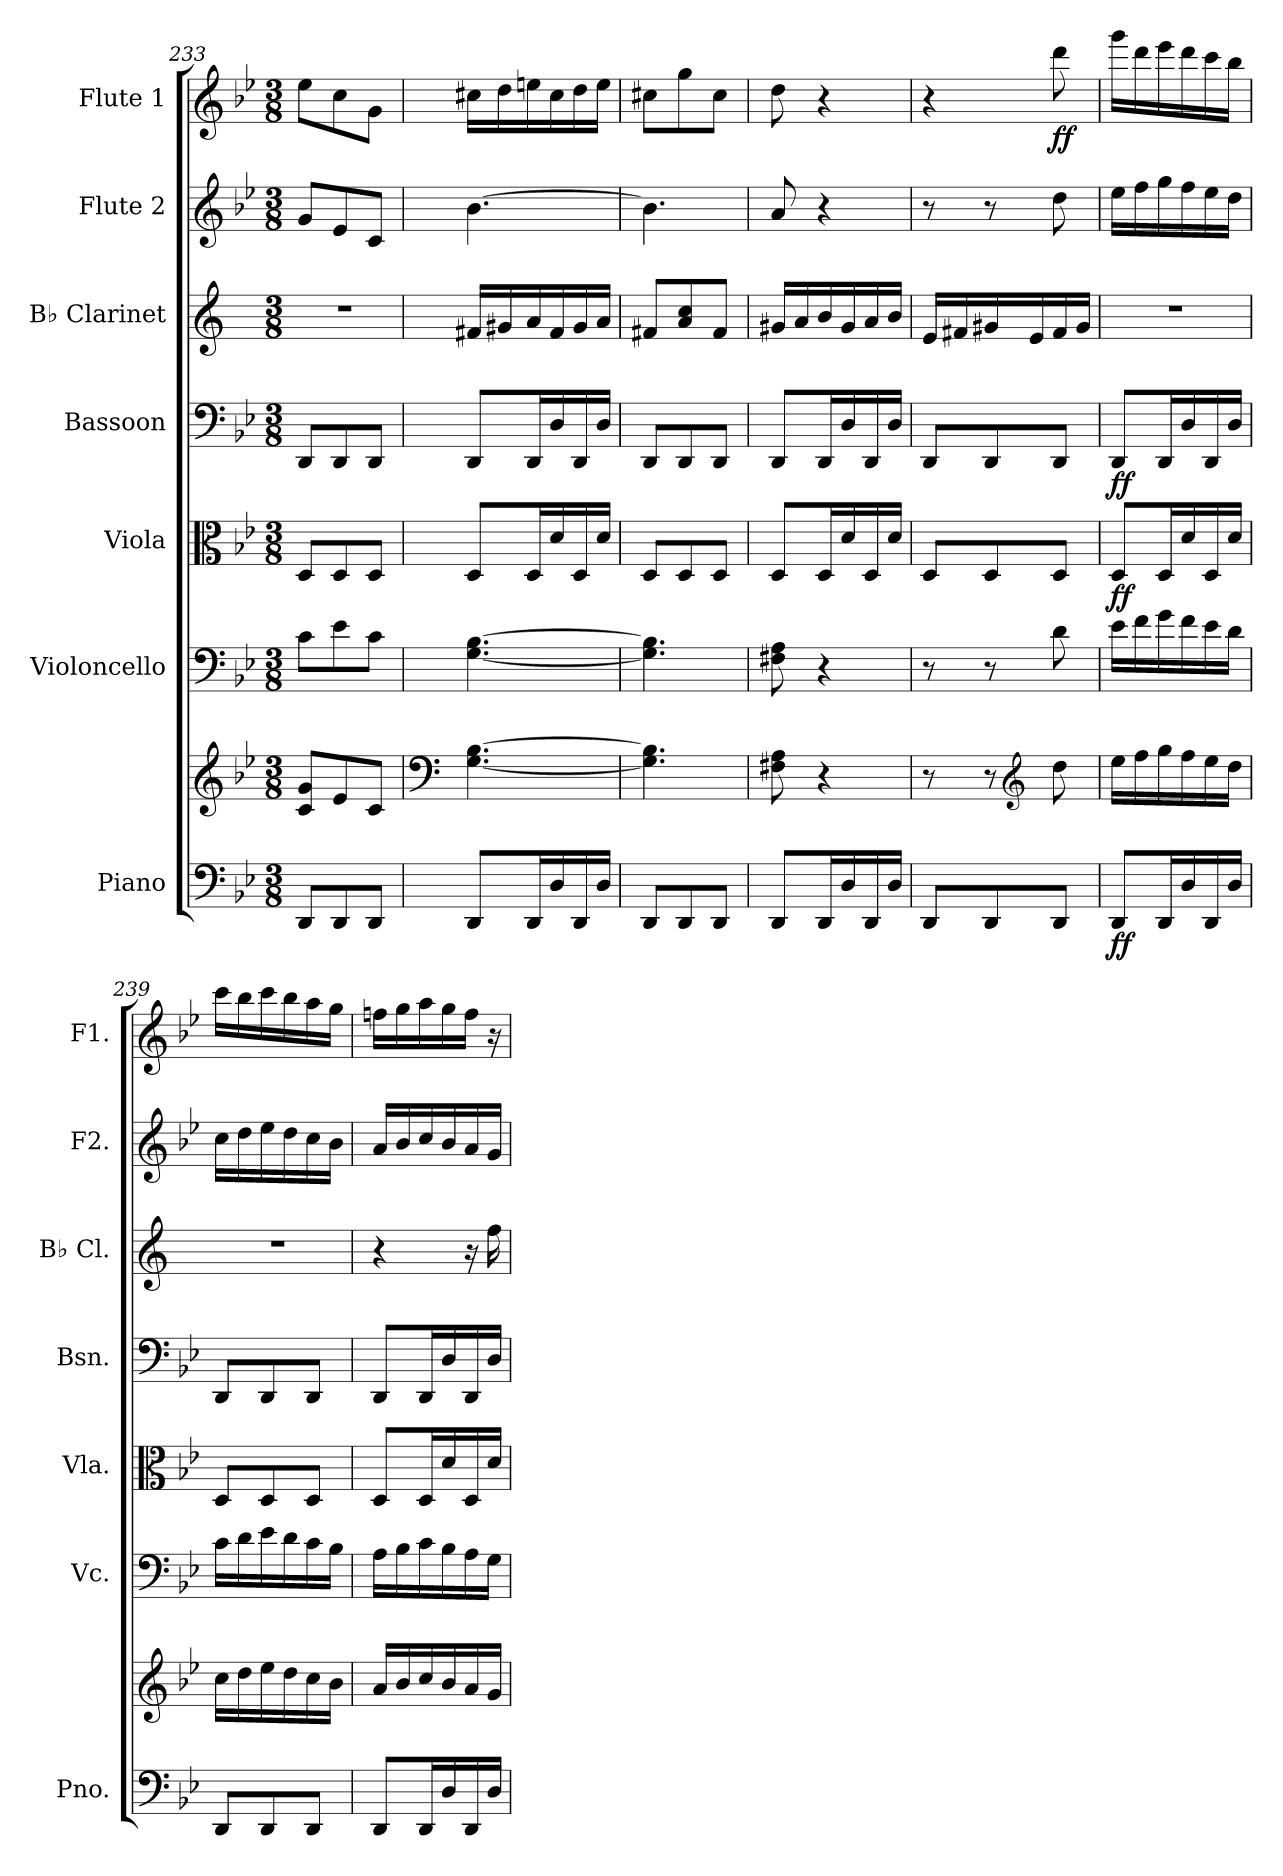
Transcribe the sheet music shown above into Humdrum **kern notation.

**kern	**kern	**dynam	**kern	**kern	**dynam	**kern	**dynam	**kern	**kern	**kern	**dynam
*part7	*part7	*part7	*part6	*part5	*part5	*part4	*part4	*part3	*part2	*part1	*part1
*staff8	*staff7	*staff7/8	*staff6	*staff5	*staff5	*staff4	*staff4	*staff3	*staff2	*staff1	*staff1
*I"Piano	*	*	*I"Violoncello	*I"Viola	*	*I"Bassoon	*	*I"B♭ Clarinet	*I"Flute 2	*I"Flute 1	*
*I'Pno.	*	*	*I'Vc.	*I'Vla.	*	*I'Bsn.	*	*I'B♭ Cl.	*I'F2.	*I'F1.	*
*clefF4	*clefG2	*	*clefF4	*clefC3	*	*clefF4	*	*clefG2	*clefG2	*clefG2	*
*	*	*	*	*	*	*	*	*ITrd1c2	*	*	*
*k[b-e-]	*k[b-e-]	*	*k[b-e-]	*k[b-e-]	*	*k[b-e-]	*	*k[b-e-]	*k[b-e-]	*k[b-e-]	*
*M3/8	*M3/8	*	*M3/8	*M3/8	*	*M3/8	*	*M3/8	*M3/8	*M3/8	*
=233	=233	=233	=233	=233	=233	=233	=233	=233	=233	=233	=233
8DD/L	8c/ 8g/L	.	8c\L	8D/L	.	8DD/L	.	4.r	8g/L	8ee-\L	.
8DD/	8e-/	.	8e-\	8D/	.	8DD/	.	.	8e-/	8cc\	.
8DD/J	8c/J	.	8c\J	8D/J	.	8DD/J	.	.	8c/J	8g\J	.
=234	=234	=234	=234	=234	=234	=234	=234	=234	=234	=234	=234
*	*clefF4	*	*	*	*	*	*	*	*	*	*
8DD/L	[4.G\ [4.B-\	.	[4.G\ [4.B-\	8D/L	.	8DD/L	.	16en/LL	[4.b-\	16cc#X\LL	.
.	.	.	.	.	.	.	.	16f#X/	.	16dd\	.
16DD/L	.	.	.	16D/L	.	16DD/L	.	16g/	.	16een\	.
16D/	.	.	.	16d/	.	16D/	.	16e/	.	16cc#\	.
16DD/	.	.	.	16D/	.	16DD/	.	16f#/	.	16dd\	.
16D/JJ	.	.	.	16d/JJ	.	16D/JJ	.	16g/JJ	.	16ee\JJ	.
=235	=235	=235	=235	=235	=235	=235	=235	=235	=235	=235	=235
8DD/L	4.G\] 4.B-\]	.	4.G\] 4.B-\]	8D/L	.	8DD/L	.	8en/L	4.b-\]	8cc#X\L	.
8DD/	.	.	.	8D/	.	8DD/	.	8g/ 8b-/	.	8gg\	.
8DD/J	.	.	.	8D/J	.	8DD/J	.	8e/J	.	8cc#\J	.
!!LO:LB:g=z
=236	=236	=236	=236	=236	=236	=236	=236	=236	=236	=236	=236
8DD/L	8F#X\ 8A\	.	8F#X\ 8A\	8D/L	.	8DD/L	.	16f#X/LL	8a/	8dd\	.
.	.	.	.	.	.	.	.	16g/	.	.	.
16DD/L	4r	.	4r	16D/L	.	16DD/L	.	16a/	4r	4r	.
16D/	.	.	.	16d/	.	16D/	.	16f#/	.	.	.
16DD/	.	.	.	16D/	.	16DD/	.	16g/	.	.	.
16D/JJ	.	.	.	16d/JJ	.	16D/JJ	.	16a/JJ	.	.	.
=237	=237	=237	=237	=237	=237	=237	=237	=237	=237	=237	=237
8DD/L	8r	.	8r	8D/L	.	8DD/L	.	16d/LL	8r	4r	.
.	.	.	.	.	.	.	.	16en/	.	.	.
8DD/	8r	.	8r	8D/	.	8DD/	.	16f#X/	8r	.	.
*	*clefG2	*	*	*	*	*	*	*	*	*	*
.	.	.	.	.	.	.	.	16d/	.	.	.
!	!	!	!	!	!	!	!	!	!	!	!LO:DY:b
8DD/J	8dd\	.	8d\	8D/J	.	8DD/J	.	16e/	8dd\	8ddd\	ff
.	.	.	.	.	.	.	.	16f#/JJ	.	.	.
=238	=238	=238	=238	=238	=238	=238	=238	=238	=238	=238	=238
!	!	!LO:DY:b=2	!	!	!LO:DY:b	!	!LO:DY:b	!	!	!	!
8DD/L	16ee-\LL	ff	16e-\LL	8D/L	ff	8DD/L	ff	4.r	16ee-\LL	16ggg\LL	.
.	16ff\	.	16f\	.	.	.	.	.	16ff\	16ddd\	.
16DD/L	16gg\	.	16g\	16D/L	.	16DD/L	.	.	16gg\	16eee-\	.
16D/	16ff\	.	16f\	16d/	.	16D/	.	.	16ff\	16ddd\	.
16DD/	16ee-\	.	16e-\	16D/	.	16DD/	.	.	16ee-\	16ccc\	.
16D/JJ	16dd\JJ	.	16d\JJ	16d/JJ	.	16D/JJ	.	.	16dd\JJ	16bb-\JJ	.
=239	=239	=239	=239	=239	=239	=239	=239	=239	=239	=239	=239
8DD/L	16cc\LL	.	16c\LL	8D/L	.	8DD/L	.	4.r	16cc\LL	16ccc\LL	.
.	16dd\	.	16d\	.	.	.	.	.	16dd\	16bb-\	.
8DD/	16ee-\	.	16e-\	8D/	.	8DD/	.	.	16ee-\	16ccc\	.
.	16dd\	.	16d\	.	.	.	.	.	16dd\	16bb-\	.
8DD/J	16cc\	.	16c\	8D/J	.	8DD/J	.	.	16cc\	16aa\	.
.	16b-\JJ	.	16B-\JJ	.	.	.	.	.	16b-\JJ	16gg\JJ	.
=240	=240	=240	=240	=240	=240	=240	=240	=240	=240	=240	=240
8DD/L	16a/LL	.	16A\LL	8D/L	.	8DD/L	.	4r	16a/LL	16ffn\LL	.
.	16b-/	.	16B-\	.	.	.	.	.	16b-/	16gg\	.
16DD/L	16cc/	.	16c\	16D/L	.	16DD/L	.	.	16cc/	16aa\	.
16D/	16b-/	.	16B-\	16d/	.	16D/	.	.	16b-/	16gg\	.
16DD/	16a/	.	16A\	16D/	.	16DD/	.	16r	16a/	16ff\JJ	.
16D/JJ	16g/JJ	.	16G\JJ	16d/JJ	.	16D/JJ	.	16ee-\	16g/JJ	16r	.
=	=	=	=	=	=	=	=	=	=	=	=
*-	*-	*-	*-	*-	*-	*-	*-	*-	*-	*-	*-
